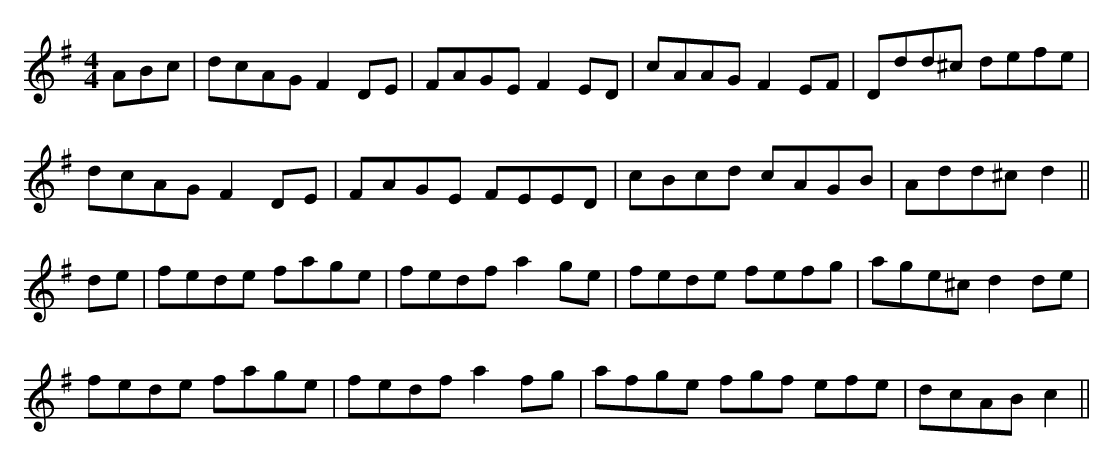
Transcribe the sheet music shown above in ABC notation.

X:1
M:4/4
K:Dmix
3ABc|dcAG F2 DE|FAGE F2 ED|cAAG F2 EF|Ddd^c defe|
dcAG F2 DE|FAGE FEED|cBcd cAGB|Add^c d2||
de|fede fage|fedf a2 ge|fede fefg|age^c d2 de|
fede fage|fedf a2 fg|afge 3fgf 3efe|dcAB c2||
